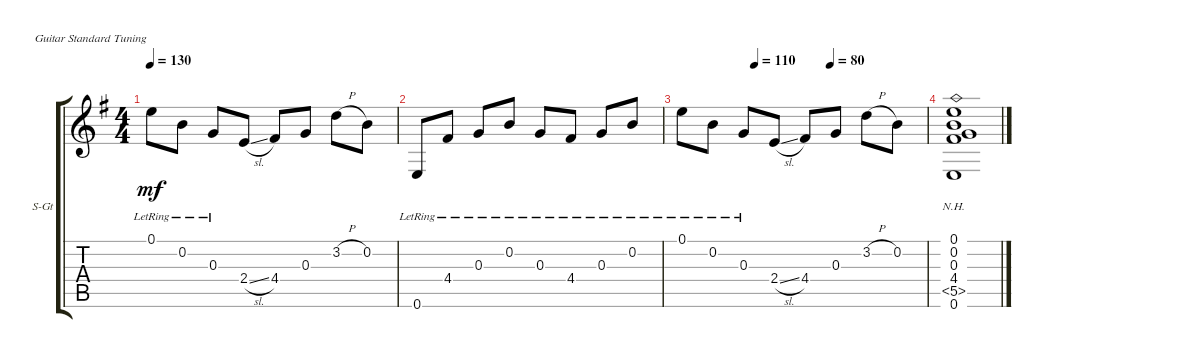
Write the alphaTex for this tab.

\defaultSystemsLayout 4
\bracketExtendMode groupsimilarinstruments
\firstSystemTrackNameOrientation horizontal
\otherSystemsTrackNameOrientation horizontal
\track ("Steel Guitar" "S-Gt") {instrument acousticguitarsteel}
\staff {score tabs}
\tuning (E4 B3 G3 D3 A2 E2)
\ts (4 4)
\tempo 130
\clef g2
\ks g
0.1{lr}.8{dy mf} 0.2{lr}.8 0.3{lr}.8 2.4{sl}.8 4.4.8 0.3.8 3.2{h}.8 0.2.8 |
0.6{lr}.8 4.4{lr}.8 0.3{lr}.8 0.2{lr}.8 0.3{lr}.8 4.4{lr}.8 0.3{lr}.8 0.2{lr}.8 |
\tempo (110 0.3)
\tempo (80 0.609091)
0.1{lr}.8 0.2{lr}.8 0.3{lr}.8 2.4{sl}.8 4.4.8 0.3.8 3.2{h}.8 0.2.8 |
(0.6 5.5{nh} 4.4 0.3 0.2 0.1).1
